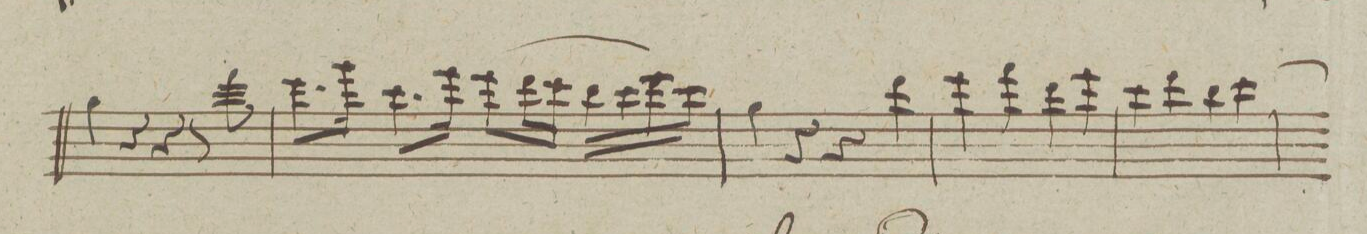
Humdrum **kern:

**kern	**dynam
*I"Flauto Primo	*
*clefG2	*
*k[]	*
*met(c)	*
*M4/4	*
4gg\	.
4r	.
4r	.
8r	.
8fff\	.
=20	=20
8.eee\L	.
16ggg\Jk	.
8.ccc\L	.
16eee\Jk	.
(8eee\L	.
16ddd\L	.
16ccc\JJ	.
16bb\LL	.
16ccc\	.
16eee\	.
16ccc\JJ)	.
=21	=21
4gg\	.
4r	.
4r	.
4ddd\	.
=22	=22
4eee\	.
4fff\	.
4ddd\	.
4eee\	.
=23	=23
4ccc\	.
4ddd\	.
4bb\	.
[4ccc\	.
=24	=24
*-	*-
